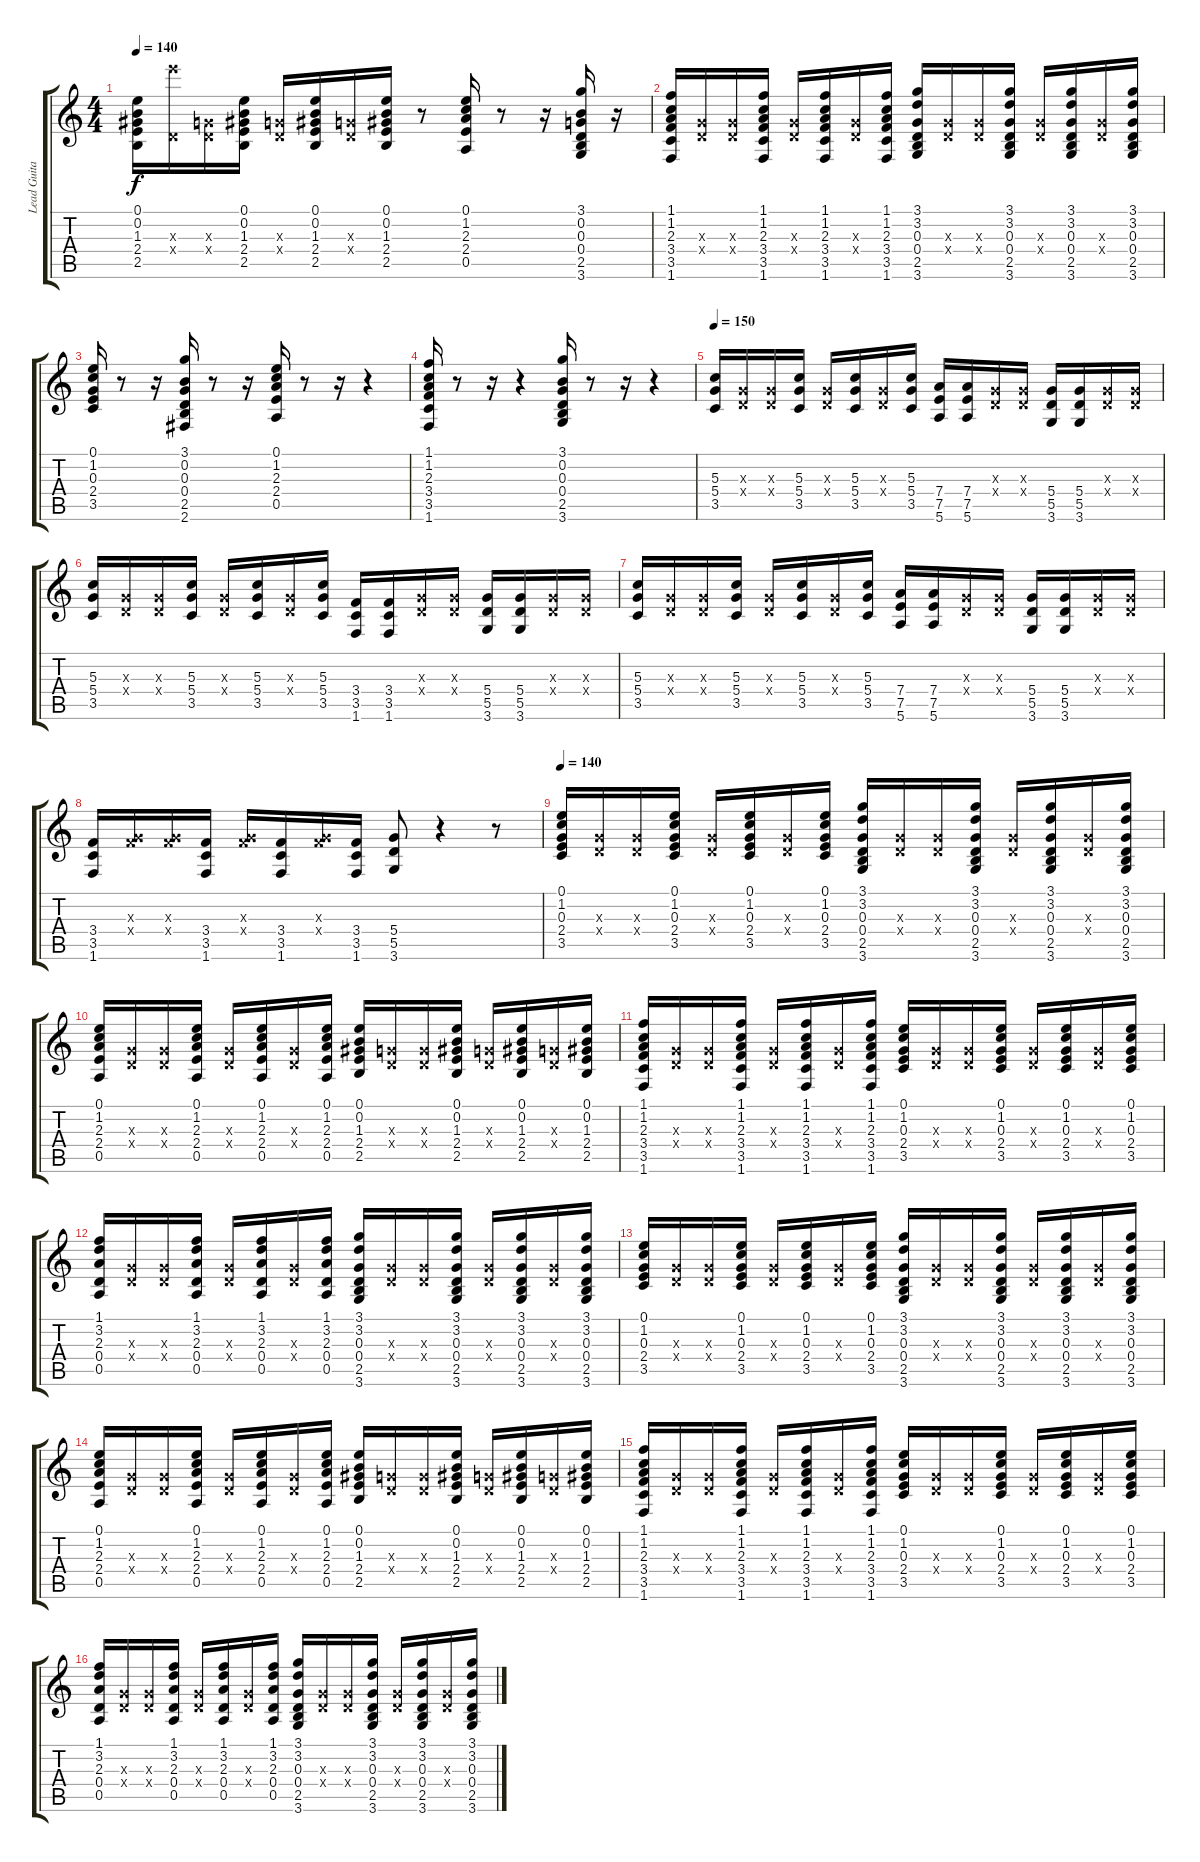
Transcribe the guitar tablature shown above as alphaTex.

\track ("Lead Guitar (On and On and On)" "Lead Guita") {instrument overdrivenguitar}
\staff {score tabs}
\tuning (E4 B3 G3 D3 A2 E2) {hide}
\ts (4 4)
\tempo 140
\clef g2
\ks c
(0.1 0.2 1.3 2.4 2.5).16{dy f} (21.3{x} 0.4{x}).16 (0.3{x} 0.4{x}).16 (0.1 0.2 1.3 2.4 2.5).16 (0.3{x} 0.4{x}).16 (0.1 0.2 1.3 2.4 2.5).16 (0.3{x} 0.4{x}).16 (0.1 0.2 1.3 2.4 2.5).16 r.8 (0.1 1.2 2.3 2.4 0.5).16 r.8 r.16 (3.1 0.2 0.3 0.4 2.5 3.6).16 r.16 |
(1.1 1.2 2.3 3.4 3.5 1.6).16 (0.3{x} 0.4{x}).16 (0.3{x} 0.4{x}).16 (1.1 1.2 2.3 3.4 3.5 1.6).16 (0.3{x} 0.4{x}).16 (1.1 1.2 2.3 3.4 3.5 1.6).16 (0.3{x} 0.4{x}).16 (1.1 1.2 2.3 3.4 3.5 1.6).16 (3.1 3.2 0.3 0.4 2.5 3.6).16 (0.3{x} 0.4{x}).16 (0.3{x} 0.4{x}).16 (3.1 3.2 0.3 0.4 2.5 3.6).16 (0.3{x} 0.4{x}).16 (3.1 3.2 0.3 0.4 2.5 3.6).16 (0.3{x} 0.4{x}).16 (3.1 3.2 0.3 0.4 2.5 3.6).16 |
(0.1 1.2 0.3 2.4 3.5).16 r.8 r.16 (3.1 0.2 0.3 0.4 2.5 2.6).16 r.8 r.16 (0.1 1.2 2.3 2.4 0.5).16 r.8 r.16 r.4 |
(1.1 1.2 2.3 3.4 3.5 1.6).16 r.8 r.16 r.4 (3.1 0.2 0.3 0.4 2.5 3.6).16 r.8 r.16 r.4 |
\tempo 150
(5.3 5.4 3.5).16 (0.3{x} 0.4{x}).16 (0.3{x} 0.4{x}).16 (5.3 5.4 3.5).16 (0.3{x} 0.4{x}).16 (5.3 5.4 3.5).16 (0.3{x} 0.4{x}).16 (5.3 5.4 3.5).16 (7.4 7.5 5.6).16 (7.4 7.5 5.6).16 (0.3{x} 0.4{x}).16 (0.3{x} 0.4{x}).16 (5.4 5.5 3.6).16 (5.4 5.5 3.6).16 (0.3{x} 0.4{x}).16 (0.3{x} 0.4{x}).16 |
(5.3 5.4 3.5).16 (0.3{x} 0.4{x}).16 (0.3{x} 0.4{x}).16 (5.3 5.4 3.5).16 (0.3{x} 0.4{x}).16 (5.3 5.4 3.5).16 (0.3{x} 0.4{x}).16 (5.3 5.4 3.5).16 (3.4 3.5 1.6).16 (3.4 3.5 1.6).16 (0.3{x} 0.4{x}).16 (0.3{x} 0.4{x}).16 (5.4 5.5 3.6).16 (5.4 5.5 3.6).16 (0.3{x} 0.4{x}).16 (0.3{x} 0.4{x}).16 |
(5.3 5.4 3.5).16 (0.3{x} 0.4{x}).16 (0.3{x} 0.4{x}).16 (5.3 5.4 3.5).16 (0.3{x} 0.4{x}).16 (5.3 5.4 3.5).16 (0.3{x} 0.4{x}).16 (5.3 5.4 3.5).16 (7.4 7.5 5.6).16 (7.4 7.5 5.6).16 (0.3{x} 0.4{x}).16 (0.3{x} 0.4{x}).16 (5.4 5.5 3.6).16 (5.4 5.5 3.6).16 (0.3{x} 0.4{x}).16 (0.3{x} 0.4{x}).16 |
(3.4 3.5 1.6).16 (0.3{x} 3.4{x}).16 (0.3{x} 3.4{x}).16 (3.4 3.5 1.6).16 (0.3{x} 3.4{x}).16 (3.4 3.5 1.6).16 (0.3{x} 3.4{x}).16 (3.4 3.5 1.6).16 (5.4 5.5 3.6).8 r.4 r.8 |
\tempo 140
(0.1 1.2 0.3 2.4 3.5).16 (0.3{x} 0.4{x}).16 (0.3{x} 0.4{x}).16 (0.1 1.2 0.3 2.4 3.5).16 (0.3{x} 0.4{x}).16 (0.1 1.2 0.3 2.4 3.5).16 (0.3{x} 0.4{x}).16 (0.1 1.2 0.3 2.4 3.5).16 (3.1 3.2 0.3 0.4 2.5 3.6).16 (0.3{x} 0.4{x}).16 (0.3{x} 0.4{x}).16 (3.1 3.2 0.3 0.4 2.5 3.6).16 (0.3{x} 0.4{x}).16 (3.1 3.2 0.3 0.4 2.5 3.6).16 (0.3{x} 0.4{x}).16 (3.1 3.2 0.3 0.4 2.5 3.6).16 |
(0.1 1.2 2.3 2.4 0.5).16 (0.3{x} 0.4{x}).16 (0.3{x} 0.4{x}).16 (0.1 1.2 2.3 2.4 0.5).16 (0.3{x} 0.4{x}).16 (0.1 1.2 2.3 2.4 0.5).16 (0.3{x} 0.4{x}).16 (0.1 1.2 2.3 2.4 0.5).16 (0.1 0.2 1.3 2.4 2.5).16 (0.3{x} 0.4{x}).16 (0.3{x} 0.4{x}).16 (0.1 0.2 1.3 2.4 2.5).16 (0.3{x} 0.4{x}).16 (0.1 0.2 1.3 2.4 2.5).16 (0.3{x} 0.4{x}).16 (0.1 0.2 1.3 2.4 2.5).16 |
(1.1 1.2 2.3 3.4 3.5 1.6).16 (0.3{x} 0.4{x}).16 (0.3{x} 0.4{x}).16 (1.1 1.2 2.3 3.4 3.5 1.6).16 (0.3{x} 0.4{x}).16 (1.1 1.2 2.3 3.4 3.5 1.6).16 (0.3{x} 0.4{x}).16 (1.1 1.2 2.3 3.4 3.5 1.6).16 (0.1 1.2 0.3 2.4 3.5).16 (0.3{x} 0.4{x}).16 (0.3{x} 0.4{x}).16 (0.1 1.2 0.3 2.4 3.5).16 (0.3{x} 0.4{x}).16 (0.1 1.2 0.3 2.4 3.5).16 (0.3{x} 0.4{x}).16 (0.1 1.2 0.3 2.4 3.5).16 |
(1.1 3.2 2.3 0.4 0.5).16 (0.3{x} 0.4{x}).16 (0.3{x} 0.4{x}).16 (1.1 3.2 2.3 0.4 0.5).16 (0.3{x} 0.4{x}).16 (1.1 3.2 2.3 0.4 0.5).16 (0.3{x} 0.4{x}).16 (1.1 3.2 2.3 0.4 0.5).16 (3.1 3.2 0.3 0.4 2.5 3.6).16 (0.3{x} 0.4{x}).16 (0.3{x} 0.4{x}).16 (3.1 3.2 0.3 0.4 2.5 3.6).16 (0.3{x} 0.4{x}).16 (3.1 3.2 0.3 0.4 2.5 3.6).16 (0.3{x} 0.4{x}).16 (3.1 3.2 0.3 0.4 2.5 3.6).16 |
(0.1 1.2 0.3 2.4 3.5).16 (0.3{x} 0.4{x}).16 (0.3{x} 0.4{x}).16 (0.1 1.2 0.3 2.4 3.5).16 (0.3{x} 0.4{x}).16 (0.1 1.2 0.3 2.4 3.5).16 (0.3{x} 0.4{x}).16 (0.1 1.2 0.3 2.4 3.5).16 (3.1 3.2 0.3 0.4 2.5 3.6).16 (0.3{x} 0.4{x}).16 (0.3{x} 0.4{x}).16 (3.1 3.2 0.3 0.4 2.5 3.6).16 (0.3{x} 0.4{x}).16 (3.1 3.2 0.3 0.4 2.5 3.6).16 (0.3{x} 0.4{x}).16 (3.1 3.2 0.3 0.4 2.5 3.6).16 |
(0.1 1.2 2.3 2.4 0.5).16 (0.3{x} 0.4{x}).16 (0.3{x} 0.4{x}).16 (0.1 1.2 2.3 2.4 0.5).16 (0.3{x} 0.4{x}).16 (0.1 1.2 2.3 2.4 0.5).16 (0.3{x} 0.4{x}).16 (0.1 1.2 2.3 2.4 0.5).16 (0.1 0.2 1.3 2.4 2.5).16 (0.3{x} 0.4{x}).16 (0.3{x} 0.4{x}).16 (0.1 0.2 1.3 2.4 2.5).16 (0.3{x} 0.4{x}).16 (0.1 0.2 1.3 2.4 2.5).16 (0.3{x} 0.4{x}).16 (0.1 0.2 1.3 2.4 2.5).16 |
(1.1 1.2 2.3 3.4 3.5 1.6).16 (0.3{x} 0.4{x}).16 (0.3{x} 0.4{x}).16 (1.1 1.2 2.3 3.4 3.5 1.6).16 (0.3{x} 0.4{x}).16 (1.1 1.2 2.3 3.4 3.5 1.6).16 (0.3{x} 0.4{x}).16 (1.1 1.2 2.3 3.4 3.5 1.6).16 (0.1 1.2 0.3 2.4 3.5).16 (0.3{x} 0.4{x}).16 (0.3{x} 0.4{x}).16 (0.1 1.2 0.3 2.4 3.5).16 (0.3{x} 0.4{x}).16 (0.1 1.2 0.3 2.4 3.5).16 (0.3{x} 0.4{x}).16 (0.1 1.2 0.3 2.4 3.5).16 |
(1.1 3.2 2.3 0.4 0.5).16 (0.3{x} 0.4{x}).16 (0.3{x} 0.4{x}).16 (1.1 3.2 2.3 0.4 0.5).16 (0.3{x} 0.4{x}).16 (1.1 3.2 2.3 0.4 0.5).16 (0.3{x} 0.4{x}).16 (1.1 3.2 2.3 0.4 0.5).16 (3.1 3.2 0.3 0.4 2.5 3.6).16 (0.3{x} 0.4{x}).16 (0.3{x} 0.4{x}).16 (3.1 3.2 0.3 0.4 2.5 3.6).16 (0.3{x} 0.4{x}).16 (3.1 3.2 0.3 0.4 2.5 3.6).16 (0.3{x} 0.4{x}).16 (3.1 3.2 0.3 0.4 2.5 3.6).16
